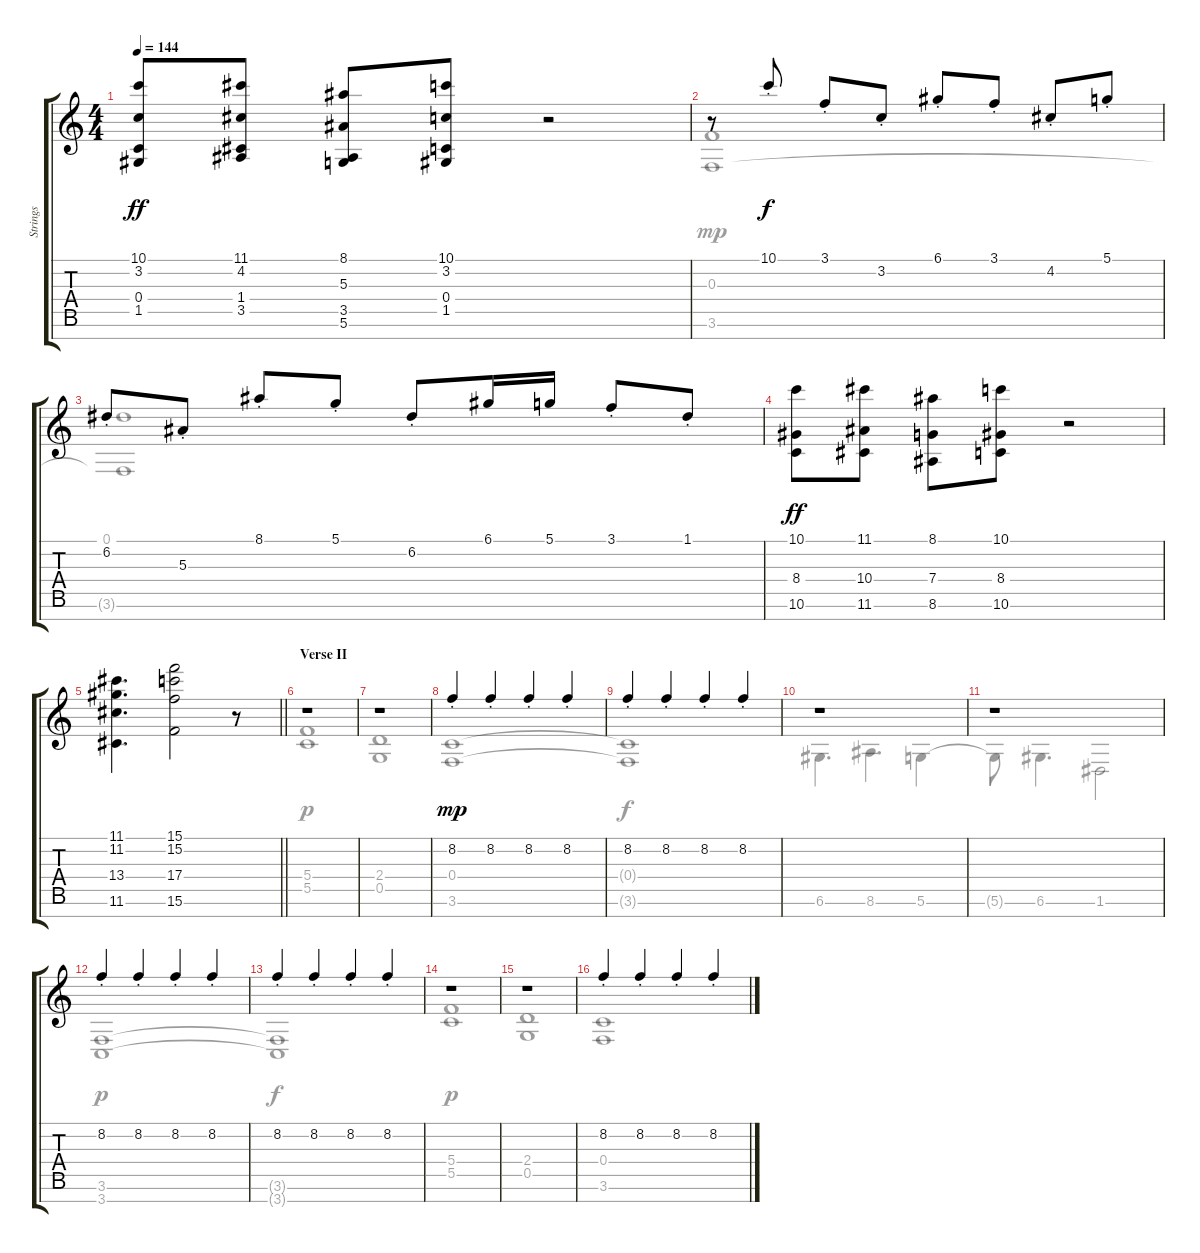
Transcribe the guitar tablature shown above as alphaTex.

\track ("Strings" "Strings") {instrument stringensemble1}
\staff {score tabs}
\tuning (D5 A4 F4 C4 G3 D3 A2) {hide}
\voice
\ts (4 4)
\tempo 144
\clef g2
\ks c
(10.1 3.2 0.4 1.5).8{dy ff} (11.1 4.2 1.4 3.5).8 (8.1 5.3 3.5 5.6).8 (10.1 3.2 0.4 1.5).8 r.2 |
r.8 10.1{st}.8{dy f} 3.1{st}.8 3.2{st}.8 6.1{st}.8 3.1{st}.8 4.2{st}.8 5.1{st}.8 |
6.2{st}.8 5.3{st}.8 8.1{st}.8 5.1{st}.8 6.2{st}.8 6.1.16 5.1.16 3.1{st}.8 1.1{st}.8 |
(10.1 8.4 10.6).8{dy ff} (11.1 10.4 11.6).8 (8.1 7.4 8.6).8 (10.1 8.4 10.6).8 r.2 |
\barLineRight lightlight
(11.1 11.2 13.4 11.6).4{d} (15.1 15.2 17.4 15.6).2 r.8 |
\section ("" "Verse II")
r.1 |
r.1 |
8.2{st}.4{dy mp} 8.2{st}.4 8.2{st}.4 8.2{st}.4 |
8.2{st}.4 8.2{st}.4 8.2{st}.4 8.2{st}.4 |
r.1 |
r.1 |
8.2{st}.4 8.2{st}.4 8.2{st}.4 8.2{st}.4 |
8.2{st}.4 8.2{st}.4 8.2{st}.4 8.2{st}.4 |
r.1 |
r.1 |
8.2{st}.4 8.2{st}.4 8.2{st}.4 8.2{st}.4
\voice
\clef g2
\ottava regular
\simile none
\ks c
|
(0.3 3.6).1 |
(0.1 3.6{t}).1 |
|
\barLineRight lightlight
|
(5.4 5.5).1{dy p} |
(2.4 0.5).1 |
(0.4 3.6).1 |
(0.4{t} 3.6{t}).1{dy f} |
6.6.4{d} 8.6.4{d} 5.6.4 |
5.6{t}.8 6.6.4{d} 1.6.2 |
(3.6 3.7).1{dy p} |
(3.6{t} 3.7{t}).1{dy f} |
(5.4 5.5).1{dy p} |
(2.4 0.5).1 |
(0.4 3.6).1
